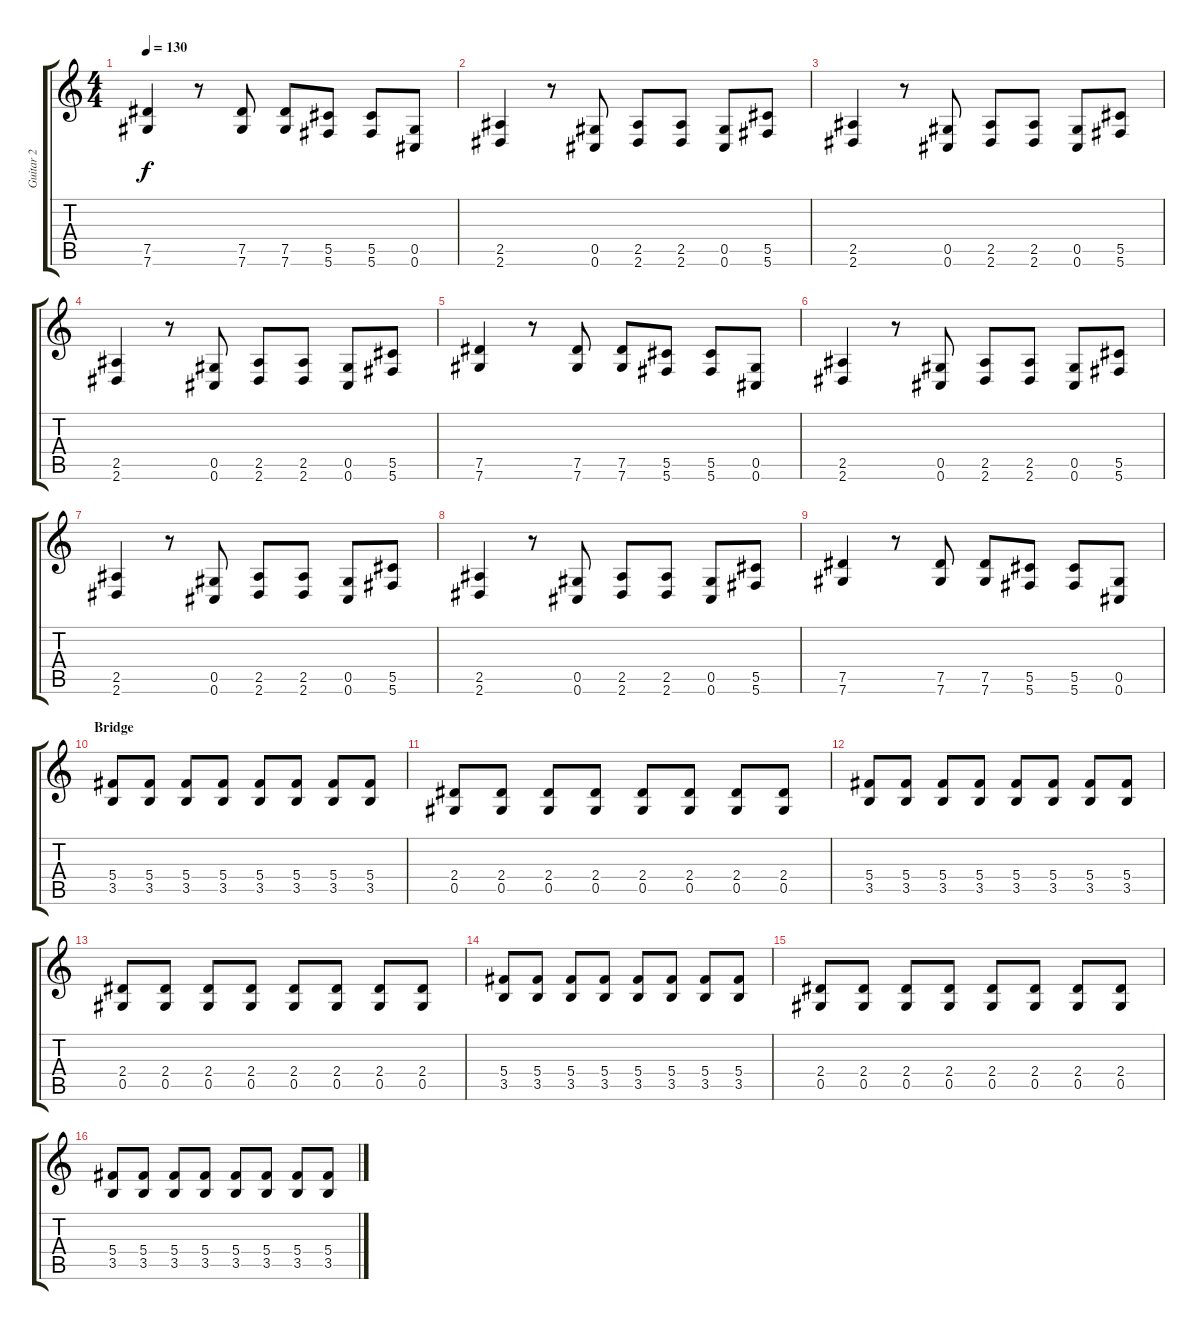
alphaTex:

\track ("Guitar 2" "Guitar 2") {instrument distortionguitar}
\staff {score tabs}
\tuning (Eb4 Bb3 Gb3 Db3 Ab2 Db2) {hide}
\ts (4 4)
\tempo 130
\clef g2
\ks c
(7.5 7.6).4{dy f} r.8 (7.5 7.6).8 (7.5 7.6).8 (5.5 5.6).8 (5.5 5.6).8 (0.5 0.6).8 |
(2.5 2.6).4 r.8 (0.5 0.6).8 (2.5 2.6).8 (2.5 2.6).8 (0.5 0.6).8 (5.5 5.6).8 |
(2.5 2.6).4 r.8 (0.5 0.6).8 (2.5 2.6).8 (2.5 2.6).8 (0.5 0.6).8 (5.5 5.6).8 |
(2.5 2.6).4 r.8 (0.5 0.6).8 (2.5 2.6).8 (2.5 2.6).8 (0.5 0.6).8 (5.5 5.6).8 |
(7.5 7.6).4 r.8 (7.5 7.6).8 (7.5 7.6).8 (5.5 5.6).8 (5.5 5.6).8 (0.5 0.6).8 |
(2.5 2.6).4 r.8 (0.5 0.6).8 (2.5 2.6).8 (2.5 2.6).8 (0.5 0.6).8 (5.5 5.6).8 |
(2.5 2.6).4 r.8 (0.5 0.6).8 (2.5 2.6).8 (2.5 2.6).8 (0.5 0.6).8 (5.5 5.6).8 |
(2.5 2.6).4 r.8 (0.5 0.6).8 (2.5 2.6).8 (2.5 2.6).8 (0.5 0.6).8 (5.5 5.6).8 |
(7.5 7.6).4 r.8 (7.5 7.6).8 (7.5 7.6).8 (5.5 5.6).8 (5.5 5.6).8 (0.5 0.6).8 |
\section ("" "Bridge")
(5.4 3.5).8 (5.4 3.5).8 (5.4 3.5).8 (5.4 3.5).8 (5.4 3.5).8 (5.4 3.5).8 (5.4 3.5).8 (5.4 3.5).8 |
(2.4 0.5).8 (2.4 0.5).8 (2.4 0.5).8 (2.4 0.5).8 (2.4 0.5).8 (2.4 0.5).8 (2.4 0.5).8 (2.4 0.5).8 |
(5.4 3.5).8 (5.4 3.5).8 (5.4 3.5).8 (5.4 3.5).8 (5.4 3.5).8 (5.4 3.5).8 (5.4 3.5).8 (5.4 3.5).8 |
(2.4 0.5).8 (2.4 0.5).8 (2.4 0.5).8 (2.4 0.5).8 (2.4 0.5).8 (2.4 0.5).8 (2.4 0.5).8 (2.4 0.5).8 |
(5.4 3.5).8 (5.4 3.5).8 (5.4 3.5).8 (5.4 3.5).8 (5.4 3.5).8 (5.4 3.5).8 (5.4 3.5).8 (5.4 3.5).8 |
(2.4 0.5).8 (2.4 0.5).8 (2.4 0.5).8 (2.4 0.5).8 (2.4 0.5).8 (2.4 0.5).8 (2.4 0.5).8 (2.4 0.5).8 |
(5.4 3.5).8 (5.4 3.5).8 (5.4 3.5).8 (5.4 3.5).8 (5.4 3.5).8 (5.4 3.5).8 (5.4 3.5).8 (5.4 3.5).8
